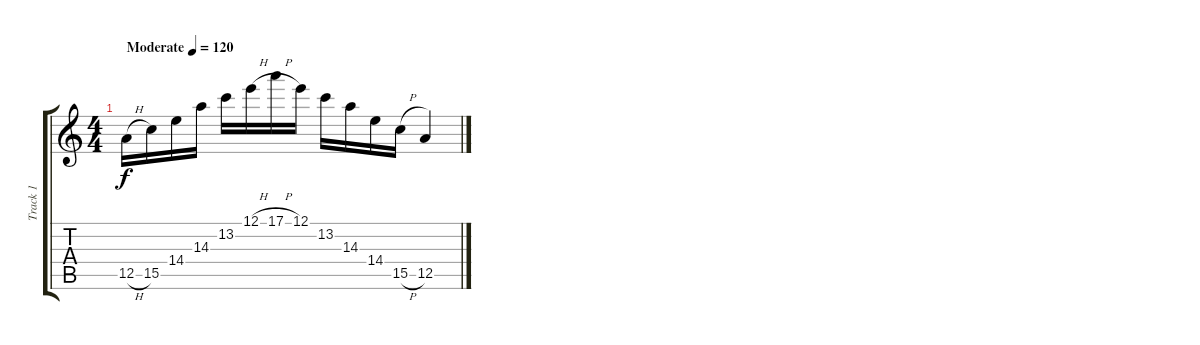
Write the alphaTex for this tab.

\track ("Track 1" "Track 1") {instrument acousticguitarsteel}
\staff {score tabs}
\tuning (E4 B3 G3 D3 A2 E2) {hide}
\ts (4 4)
\tempo (120 "Moderate")
\clef g2
\ks c
12.5{h}.16{dy f instrument acousticguitarsteel} 15.5.16 14.4.16 14.3.16 13.2.16 12.1{h}.16 17.1{h}.16 12.1.16 13.2.16 14.3.16 14.4.16 15.5{h}.16 12.5.4
